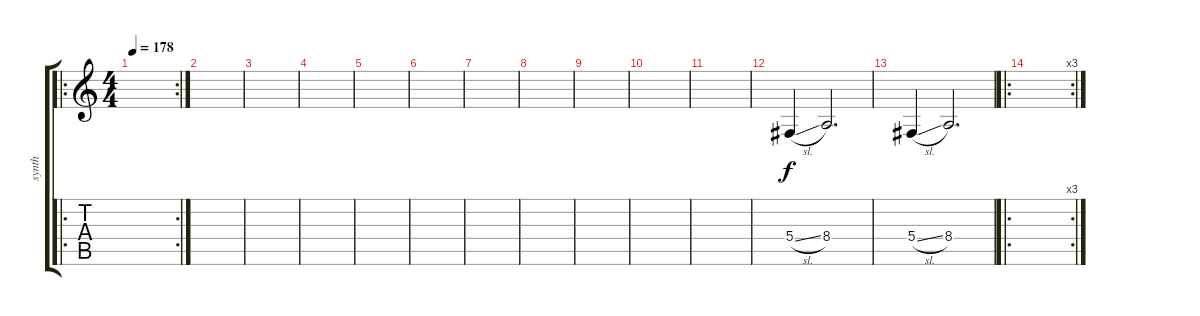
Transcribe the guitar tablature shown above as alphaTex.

\track ("synth" "synth") {instrument lead1square}
\staff {score tabs}
\tuning (Eb4 Bb3 Gb3 Db3 Ab2 Db2) {hide}
\ro
\rc 2
\ts (4 4)
\tempo 178
\clef g2
\ks c
|
|
|
|
|
|
|
|
|
|
|
5.4{sl}.4 8.4.2{d} |
5.4{sl}.4 8.4.2{d} |
\ro
\rc 3
